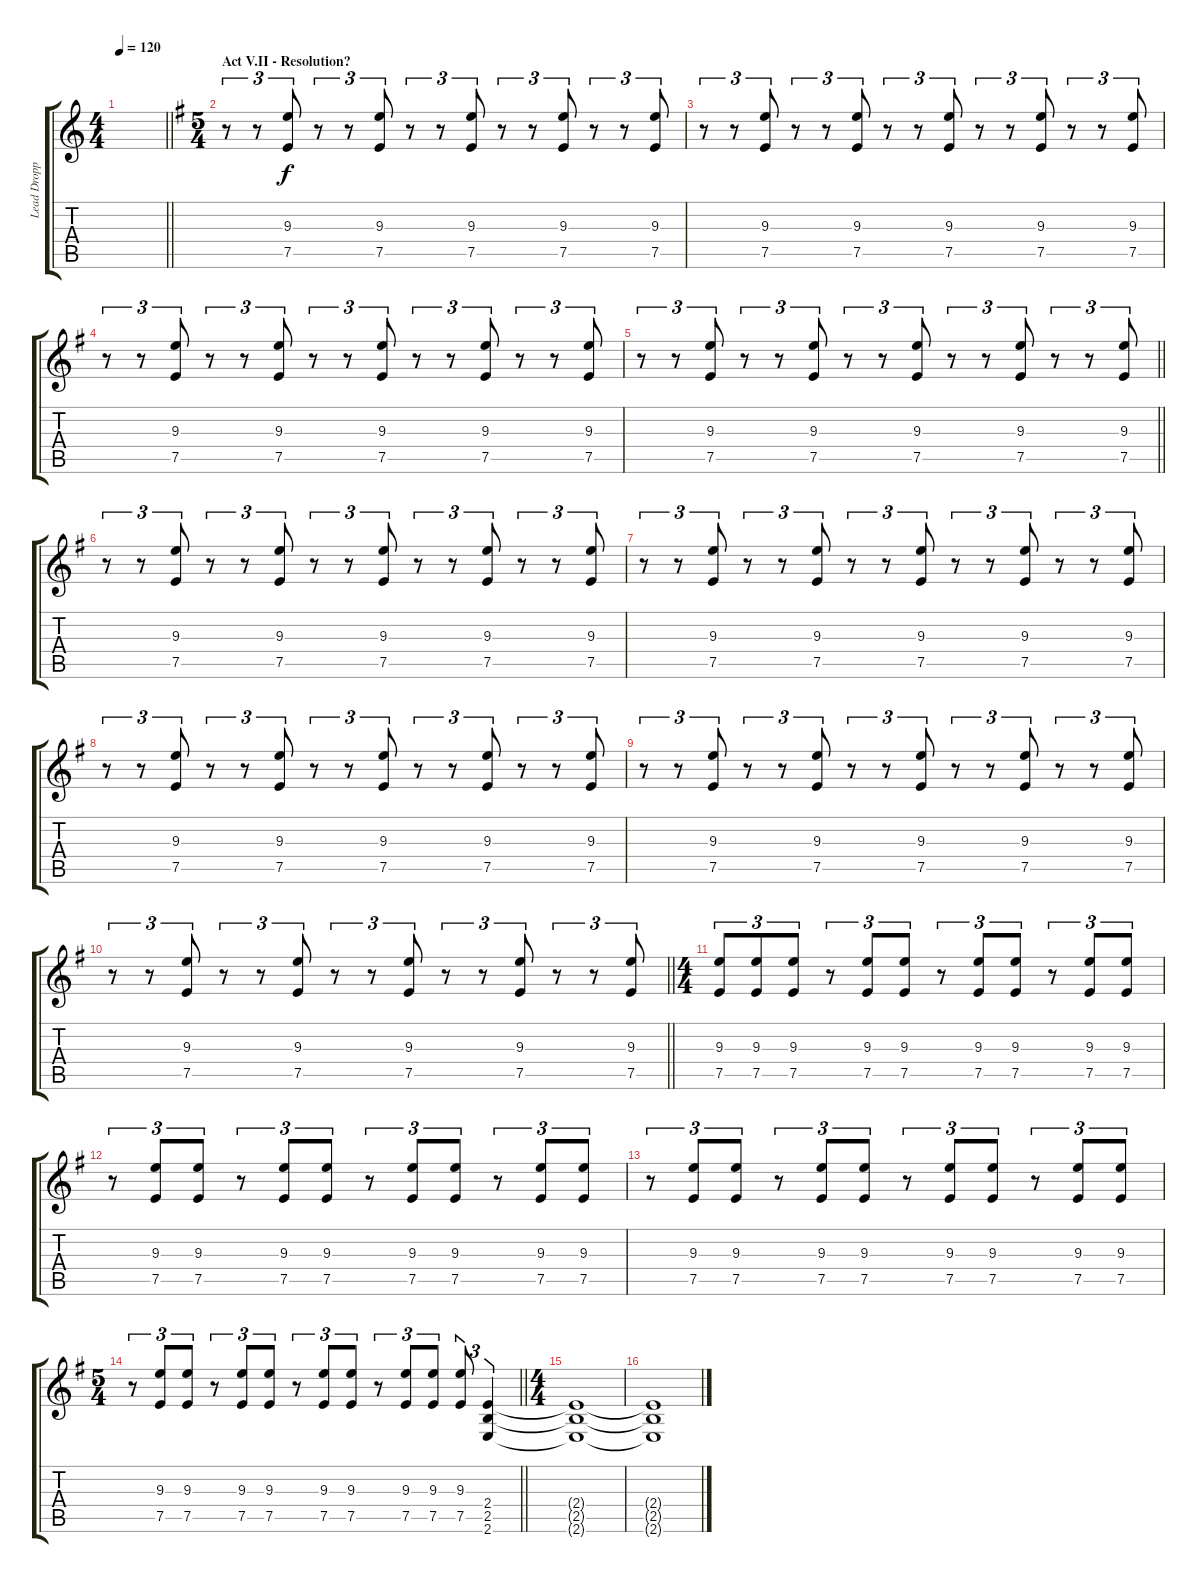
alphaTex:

\track ("Lead Dropped D " "Lead Dropp") {instrument distortionguitar}
\staff {score tabs}
\tuning (E4 B3 G3 D3 A2 D2) {hide}
\ts (4 4)
\tempo 120
\clef g2
\barLineRight lightlight
\ks c
|
\ts (5 4)
\section ("" "Act V.II - Resolution?")
\ks eminor
r.8{tu (3 2) balance 0} r.8{tu (3 2)} (9.3 7.5).8{tu (3 2)} r.8{tu (3 2)} r.8{tu (3 2)} (9.3 7.5).8{tu (3 2)} r.8{tu (3 2)} r.8{tu (3 2)} (9.3 7.5).8{tu (3 2)} r.8{tu (3 2)} r.8{tu (3 2)} (9.3 7.5).8{tu (3 2)} r.8{tu (3 2)} r.8{tu (3 2)} (9.3 7.5).8{tu (3 2)} |
r.8{tu (3 2)} r.8{tu (3 2)} (9.3 7.5).8{tu (3 2)} r.8{tu (3 2)} r.8{tu (3 2)} (9.3 7.5).8{tu (3 2)} r.8{tu (3 2)} r.8{tu (3 2)} (9.3 7.5).8{tu (3 2)} r.8{tu (3 2)} r.8{tu (3 2)} (9.3 7.5).8{tu (3 2)} r.8{tu (3 2)} r.8{tu (3 2)} (9.3 7.5).8{tu (3 2)} |
r.8{tu (3 2)} r.8{tu (3 2)} (9.3 7.5).8{tu (3 2)} r.8{tu (3 2)} r.8{tu (3 2)} (9.3 7.5).8{tu (3 2)} r.8{tu (3 2)} r.8{tu (3 2)} (9.3 7.5).8{tu (3 2)} r.8{tu (3 2)} r.8{tu (3 2)} (9.3 7.5).8{tu (3 2)} r.8{tu (3 2)} r.8{tu (3 2)} (9.3 7.5).8{tu (3 2)} |
\barLineRight lightlight
r.8{tu (3 2)} r.8{tu (3 2)} (9.3 7.5).8{tu (3 2)} r.8{tu (3 2)} r.8{tu (3 2)} (9.3 7.5).8{tu (3 2)} r.8{tu (3 2)} r.8{tu (3 2)} (9.3 7.5).8{tu (3 2)} r.8{tu (3 2)} r.8{tu (3 2)} (9.3 7.5).8{tu (3 2)} r.8{tu (3 2)} r.8{tu (3 2)} (9.3 7.5).8{tu (3 2)} |
r.8{tu (3 2)} r.8{tu (3 2)} (9.3 7.5).8{tu (3 2)} r.8{tu (3 2)} r.8{tu (3 2)} (9.3 7.5).8{tu (3 2)} r.8{tu (3 2)} r.8{tu (3 2)} (9.3 7.5).8{tu (3 2)} r.8{tu (3 2)} r.8{tu (3 2)} (9.3 7.5).8{tu (3 2)} r.8{tu (3 2)} r.8{tu (3 2)} (9.3 7.5).8{tu (3 2)} |
r.8{tu (3 2)} r.8{tu (3 2)} (9.3 7.5).8{tu (3 2)} r.8{tu (3 2)} r.8{tu (3 2)} (9.3 7.5).8{tu (3 2)} r.8{tu (3 2)} r.8{tu (3 2)} (9.3 7.5).8{tu (3 2)} r.8{tu (3 2)} r.8{tu (3 2)} (9.3 7.5).8{tu (3 2)} r.8{tu (3 2)} r.8{tu (3 2)} (9.3 7.5).8{tu (3 2)} |
r.8{tu (3 2)} r.8{tu (3 2)} (9.3 7.5).8{tu (3 2)} r.8{tu (3 2)} r.8{tu (3 2)} (9.3 7.5).8{tu (3 2)} r.8{tu (3 2)} r.8{tu (3 2)} (9.3 7.5).8{tu (3 2)} r.8{tu (3 2)} r.8{tu (3 2)} (9.3 7.5).8{tu (3 2)} r.8{tu (3 2)} r.8{tu (3 2)} (9.3 7.5).8{tu (3 2)} |
r.8{tu (3 2)} r.8{tu (3 2)} (9.3 7.5).8{tu (3 2)} r.8{tu (3 2)} r.8{tu (3 2)} (9.3 7.5).8{tu (3 2)} r.8{tu (3 2)} r.8{tu (3 2)} (9.3 7.5).8{tu (3 2)} r.8{tu (3 2)} r.8{tu (3 2)} (9.3 7.5).8{tu (3 2)} r.8{tu (3 2)} r.8{tu (3 2)} (9.3 7.5).8{tu (3 2)} |
\barLineRight lightlight
r.8{tu (3 2)} r.8{tu (3 2)} (9.3 7.5).8{tu (3 2)} r.8{tu (3 2)} r.8{tu (3 2)} (9.3 7.5).8{tu (3 2)} r.8{tu (3 2)} r.8{tu (3 2)} (9.3 7.5).8{tu (3 2)} r.8{tu (3 2)} r.8{tu (3 2)} (9.3 7.5).8{tu (3 2)} r.8{tu (3 2)} r.8{tu (3 2)} (9.3 7.5).8{tu (3 2)} |
\ts (4 4)
(9.3 7.5).8{tu (3 2) balance 8} (9.3 7.5).8{tu (3 2)} (9.3 7.5).8{tu (3 2)} r.8{tu (3 2)} (9.3 7.5).8{tu (3 2)} (9.3 7.5).8{tu (3 2)} r.8{tu (3 2)} (9.3 7.5).8{tu (3 2)} (9.3 7.5).8{tu (3 2)} r.8{tu (3 2)} (9.3 7.5).8{tu (3 2)} (9.3 7.5).8{tu (3 2)} |
r.8{tu (3 2)} (9.3 7.5).8{tu (3 2)} (9.3 7.5).8{tu (3 2)} r.8{tu (3 2)} (9.3 7.5).8{tu (3 2)} (9.3 7.5).8{tu (3 2)} r.8{tu (3 2)} (9.3 7.5).8{tu (3 2)} (9.3 7.5).8{tu (3 2)} r.8{tu (3 2)} (9.3 7.5).8{tu (3 2)} (9.3 7.5).8{tu (3 2)} |
r.8{tu (3 2)} (9.3 7.5).8{tu (3 2)} (9.3 7.5).8{tu (3 2)} r.8{tu (3 2)} (9.3 7.5).8{tu (3 2)} (9.3 7.5).8{tu (3 2)} r.8{tu (3 2)} (9.3 7.5).8{tu (3 2)} (9.3 7.5).8{tu (3 2)} r.8{tu (3 2)} (9.3 7.5).8{tu (3 2)} (9.3 7.5).8{tu (3 2)} |
\ts (5 4)
\barLineRight lightlight
r.8{tu (3 2)} (9.3 7.5).8{tu (3 2)} (9.3 7.5).8{tu (3 2)} r.8{tu (3 2)} (9.3 7.5).8{tu (3 2)} (9.3 7.5).8{tu (3 2)} r.8{tu (3 2)} (9.3 7.5).8{tu (3 2)} (9.3 7.5).8{tu (3 2)} r.8{tu (3 2)} (9.3 7.5).8{tu (3 2)} (9.3 7.5).8{tu (3 2)} (9.3 7.5).8{tu (3 2)} (2.4 2.5 2.6).4{tu (3 2)} |
\ts (4 4)
(2.4{t} 2.5{t} 2.6{t}).1 |
(2.4{t} 2.5{t} 2.6{t}).1
